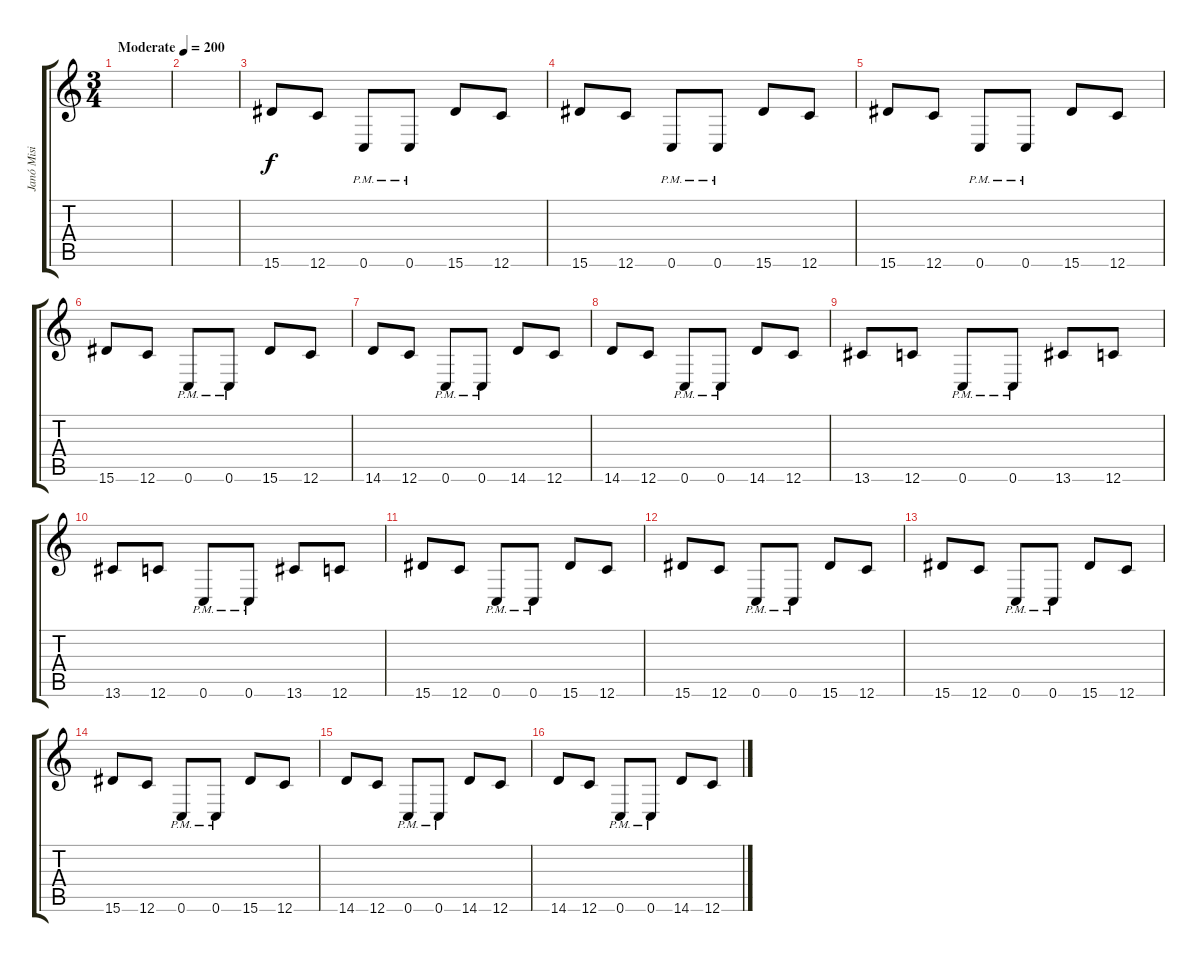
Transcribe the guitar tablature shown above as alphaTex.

\track ("Janó Misi" "Janó Misi") {instrument distortionguitar}
\staff {score tabs}
\tuning (D4 A3 F3 C3 G2 C2) {hide}
\ts (3 4)
\tempo (200 "Moderate")
\clef g2
\ks c
|
|
15.6.8 12.6.8 0.6{pm}.8 0.6{pm}.8 15.6.8 12.6.8 |
15.6.8 12.6.8 0.6{pm}.8 0.6{pm}.8 15.6.8 12.6.8 |
15.6.8 12.6.8 0.6{pm}.8 0.6{pm}.8 15.6.8 12.6.8 |
15.6.8 12.6.8 0.6{pm}.8 0.6{pm}.8 15.6.8 12.6.8 |
14.6.8 12.6.8 0.6{pm}.8 0.6{pm}.8 14.6.8 12.6.8 |
14.6.8 12.6.8 0.6{pm}.8 0.6{pm}.8 14.6.8 12.6.8 |
13.6.8 12.6.8 0.6{pm}.8 0.6{pm}.8 13.6.8 12.6.8 |
13.6.8 12.6.8 0.6{pm}.8 0.6{pm}.8 13.6.8 12.6.8 |
15.6.8 12.6.8 0.6{pm}.8 0.6{pm}.8 15.6.8 12.6.8 |
15.6.8 12.6.8 0.6{pm}.8 0.6{pm}.8 15.6.8 12.6.8 |
15.6.8 12.6.8 0.6{pm}.8 0.6{pm}.8 15.6.8 12.6.8 |
15.6.8 12.6.8 0.6{pm}.8 0.6{pm}.8 15.6.8 12.6.8 |
14.6.8 12.6.8 0.6{pm}.8 0.6{pm}.8 14.6.8 12.6.8 |
14.6.8 12.6.8 0.6{pm}.8 0.6{pm}.8 14.6.8 12.6.8
